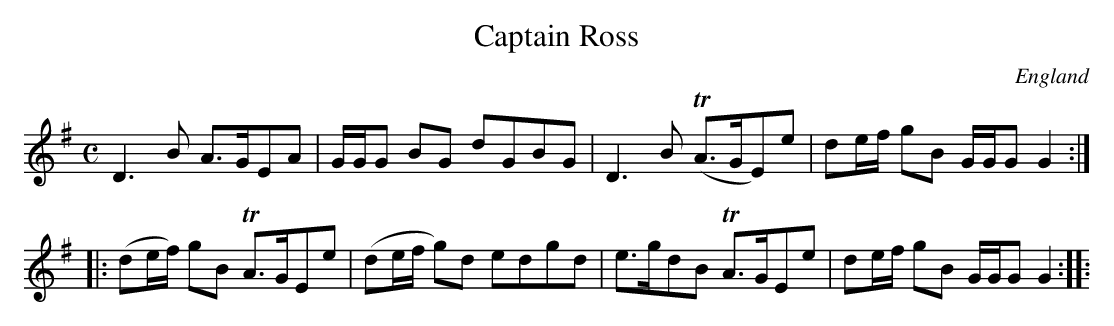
X:1
T:Captain Ross
L:1/8
M:C
O:England
K:G
D3B A>GEA | G/G/G BG dGBG | D3B (TA>GE)e | de/f/ gB G/G/G G2 ::
(de/f/) gB TA>GEe | (de/f/ g)d edgd | e>gdB TA>GEe | de/f/ gB G/G/G G2 ::
